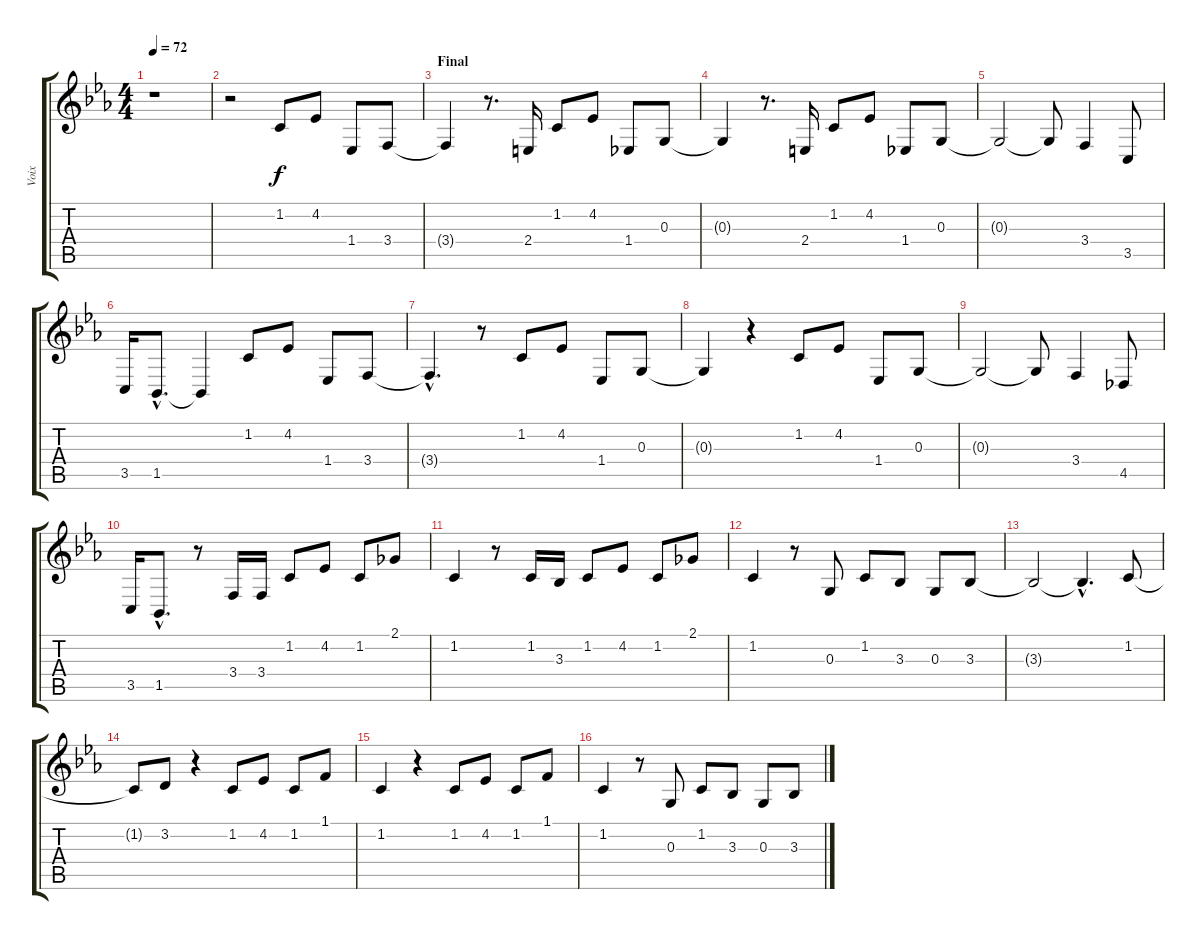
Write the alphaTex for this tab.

\track ("Voix " "Voix ") {instrument altosax}
\staff {score tabs}
\tuning (E4 B3 G3 D3 A2 E2) {hide}
\ts (4 4)
\tempo 72
\clef g2
\ks eb
r.1{dy f} |
r.2 1.2.8 4.2.8 1.4.8 3.4.8 |
\section ("" "Final")
3.4{t}.4 r.8{d} 2.4.16 1.2.8 4.2.8 1.4.8 0.3.8 |
0.3{t}.4 r.8{d} 2.4.16 1.2.8 4.2.8 1.4.8 0.3.8 |
0.3{t}.2 0.3{t}.8 3.4.4 3.5.8 |
3.5.16 1.5{hac}.8{d} 1.5{t}.4 1.2.8 4.2.8 1.4.8 3.4.8 |
3.4{hac t}.4{d} r.8 1.2.8 4.2.8 1.4.8 0.3.8 |
0.3{t}.4 r.4 1.2.8 4.2.8 1.4.8 0.3.8 |
0.3{t}.2 0.3{t}.8 3.4.4 4.5.8 |
3.5.16 1.5{hac}.8{d} r.8 3.4.16 3.4.16 1.2.8 4.2.8 1.2.8 2.1.8 |
1.2.4 r.8 1.2.16 3.3.16 1.2.8 4.2.8 1.2.8 2.1.8 |
1.2.4 r.8 0.3.8 1.2.8 3.3.8 0.3.8 3.3.8 |
3.3{t}.2 3.3{hac t}.4{d} 1.2.8 |
1.2{t}.8 3.2.8 r.4 1.2.8 4.2.8 1.2.8 1.1.8 |
1.2.4 r.4 1.2.8 4.2.8 1.2.8 1.1.8 |
1.2.4 r.8 0.3.8 1.2.8 3.3.8 0.3.8 3.3.8
